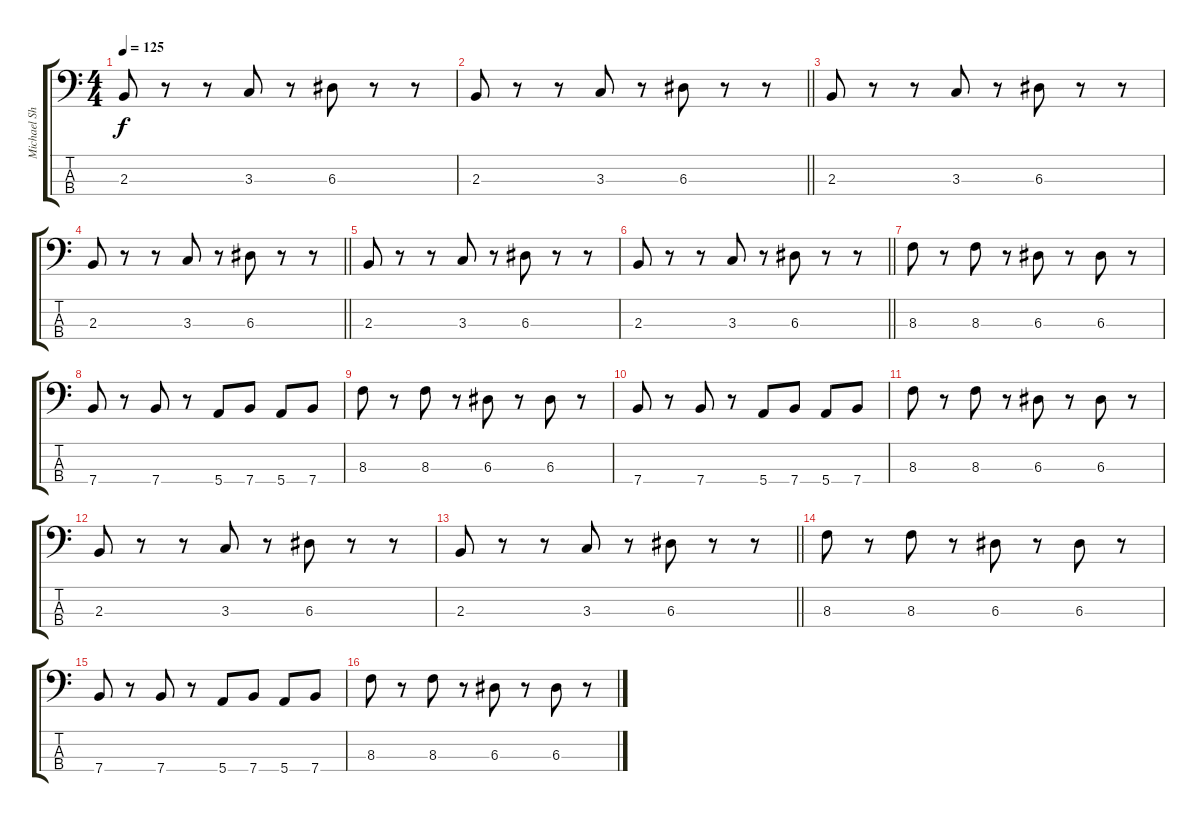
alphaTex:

\track ("Michael Shuman" "Michael Sh") {instrument electricbasspick}
\staff {score tabs}
\tuning (G2 D2 A1 E1) {hide}
\ts (4 4)
\tempo 125
\clef f4
\ks c
2.3.8{dy f} r.8 r.8 3.3.8 r.8 6.3.8 r.8 r.8 |
\barLineRight lightlight
2.3.8 r.8 r.8 3.3.8 r.8 6.3.8 r.8 r.8 |
2.3.8 r.8 r.8 3.3.8 r.8 6.3.8 r.8 r.8 |
\barLineRight lightlight
2.3.8 r.8 r.8 3.3.8 r.8 6.3.8 r.8 r.8 |
2.3.8 r.8 r.8 3.3.8 r.8 6.3.8 r.8 r.8 |
\barLineRight lightlight
2.3.8 r.8 r.8 3.3.8 r.8 6.3.8 r.8 r.8 |
8.3.8 r.8 8.3.8 r.8 6.3.8 r.8 6.3.8 r.8 |
7.4.8 r.8 7.4.8 r.8 5.4.8 7.4.8 5.4.8 7.4.8 |
8.3.8 r.8 8.3.8 r.8 6.3.8 r.8 6.3.8 r.8 |
7.4.8 r.8 7.4.8 r.8 5.4.8 7.4.8 5.4.8 7.4.8 |
8.3.8 r.8 8.3.8 r.8 6.3.8 r.8 6.3.8 r.8 |
2.3.8 r.8 r.8 3.3.8 r.8 6.3.8 r.8 r.8 |
\barLineRight lightlight
2.3.8 r.8 r.8 3.3.8 r.8 6.3.8 r.8 r.8 |
8.3.8 r.8 8.3.8 r.8 6.3.8 r.8 6.3.8 r.8 |
7.4.8 r.8 7.4.8 r.8 5.4.8 7.4.8 5.4.8 7.4.8 |
8.3.8 r.8 8.3.8 r.8 6.3.8 r.8 6.3.8 r.8
